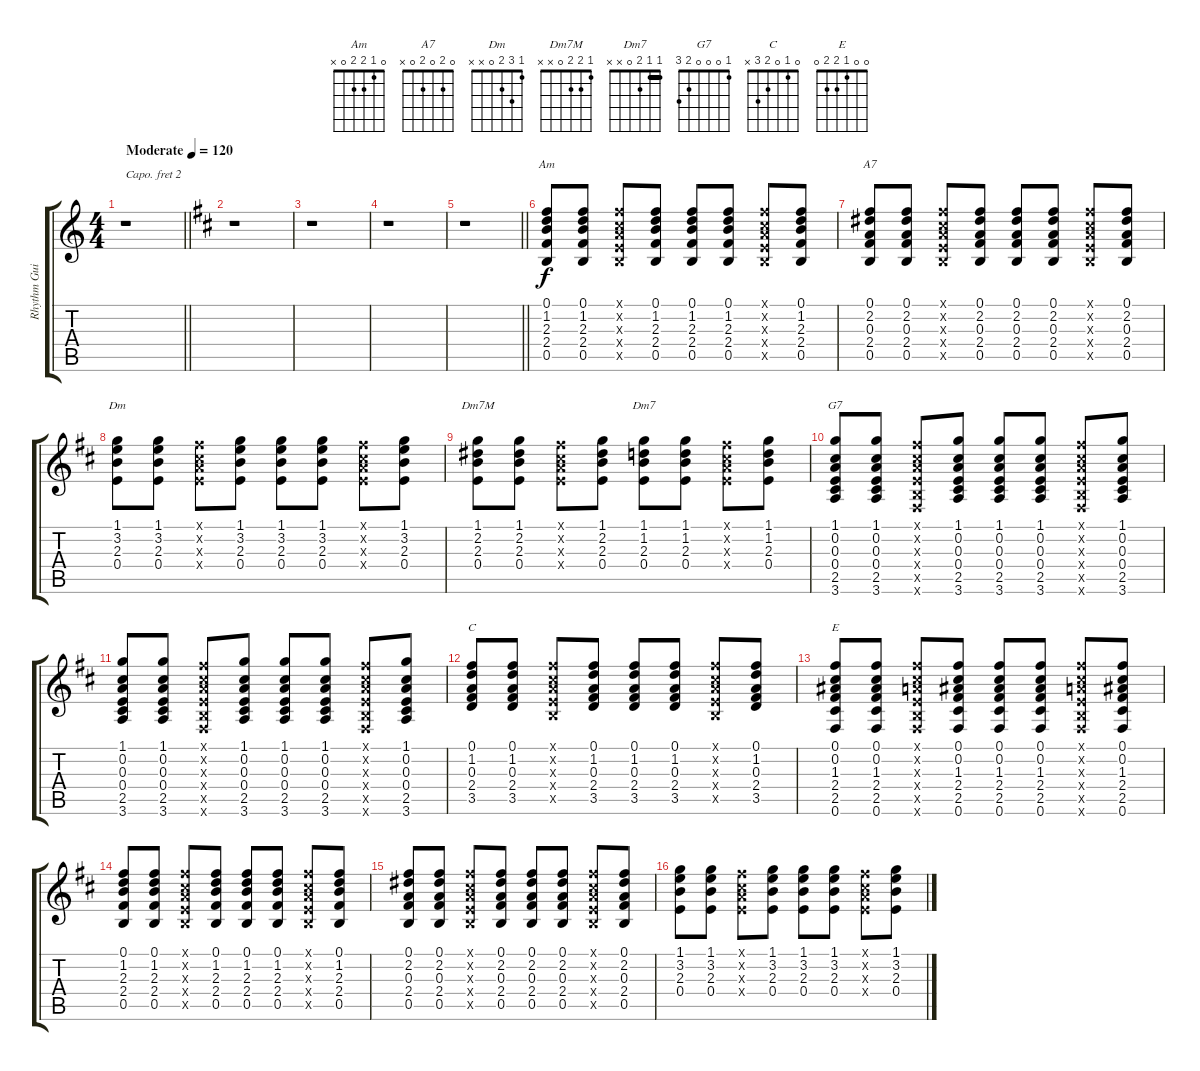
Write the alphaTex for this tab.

\track ("Rhythm Guitar - Oh Won Bin" "Rhythm Gui") {instrument electricguitarclean}
\staff {score tabs}
\capo 2
\tuning (E4 B3 G3 D3 A2 E2) {hide}
\chord ("Am" 0 1 2 2 0 x)
\chord ("A7" 0 2 0 2 0 x)
\chord ("Dm" 1 3 2 0 x x)
\chord ("Dm7M" 1 2 2 0 x x)
\chord ("Dm7" 1 1 2 0 x x) {barre 1}
\chord ("G7" 1 0 0 0 2 3)
\chord ("C" 0 1 0 2 3 x)
\chord ("E" 0 0 1 2 2 0)
\ts (4 4)
\tempo (120 "Moderate")
\clef g2
\barLineRight lightlight
\ks c
r.1{dy f instrument electricguitarclean} |
\ks bminor
r.1 |
r.1 |
r.1 |
\barLineRight lightlight
r.1 |
(0.1 1.2 2.3 2.4 0.5).8{ch "Am"} (0.1 1.2 2.3 2.4 0.5).8 (0.1{x} 0.2{x} 0.3{x} 0.4{x} 0.5{x}).8 (0.1 1.2 2.3 2.4 0.5).8 (0.1 1.2 2.3 2.4 0.5).8 (0.1 1.2 2.3 2.4 0.5).8 (0.1{x} 0.2{x} 0.3{x} 0.4{x} 0.5{x}).8 (0.1 1.2 2.3 2.4 0.5).8 |
(0.1 2.2 0.3 2.4 0.5).8{ch "A7"} (0.1 2.2 0.3 2.4 0.5).8 (0.1{x} 0.2{x} 0.3{x} 0.4{x} 0.5{x}).8 (0.1 2.2 0.3 2.4 0.5).8 (0.1 2.2 0.3 2.4 0.5).8 (0.1 2.2 0.3 2.4 0.5).8 (0.1{x} 0.2{x} 0.3{x} 0.4{x} 0.5{x}).8 (0.1 2.2 0.3 2.4 0.5).8 |
(1.1 3.2 2.3 0.4).8{ch "Dm"} (1.1 3.2 2.3 0.4).8 (0.1{x} 0.2{x} 0.3{x} 0.4{x}).8 (1.1 3.2 2.3 0.4).8 (1.1 3.2 2.3 0.4).8 (1.1 3.2 2.3 0.4).8 (0.1{x} 0.2{x} 0.3{x} 0.4{x}).8 (1.1 3.2 2.3 0.4).8 |
(1.1 2.2 2.3 0.4).8{ch "Dm7M"} (1.1 2.2 2.3 0.4).8 (0.1{x} 0.2{x} 0.3{x} 0.4{x}).8 (1.1 2.2 2.3 0.4).8 (1.1 1.2 2.3 0.4).8{ch "Dm7"} (1.1 1.2 2.3 0.4).8 (0.1{x} 0.2{x} 0.3{x} 0.4{x}).8 (1.1 1.2 2.3 0.4).8 |
(1.1 0.2 0.3 0.4 2.5 3.6).8{ch "G7"} (1.1 0.2 0.3 0.4 2.5 3.6).8 (0.1{x} 0.2{x} 0.3{x} 0.4{x} 0.5{x} 0.6{x}).8 (1.1 0.2 0.3 0.4 2.5 3.6).8 (1.1 0.2 0.3 0.4 2.5 3.6).8 (1.1 0.2 0.3 0.4 2.5 3.6).8 (0.1{x} 0.2{x} 0.3{x} 0.4{x} 0.5{x} 0.6{x}).8 (1.1 0.2 0.3 0.4 2.5 3.6).8 |
(1.1 0.2 0.3 0.4 2.5 3.6).8 (1.1 0.2 0.3 0.4 2.5 3.6).8 (0.1{x} 0.2{x} 0.3{x} 0.4{x} 0.5{x} 0.6{x}).8 (1.1 0.2 0.3 0.4 2.5 3.6).8 (1.1 0.2 0.3 0.4 2.5 3.6).8 (1.1 0.2 0.3 0.4 2.5 3.6).8 (0.1{x} 0.2{x} 0.3{x} 0.4{x} 0.5{x} 0.6{x}).8 (1.1 0.2 0.3 0.4 2.5 3.6).8 |
(0.1 1.2 0.3 2.4 3.5).8{ch "C"} (0.1 1.2 0.3 2.4 3.5).8 (0.1{x} 0.2{x} 0.3{x} 0.4{x} 0.5{x}).8 (0.1 1.2 0.3 2.4 3.5).8 (0.1 1.2 0.3 2.4 3.5).8 (0.1 1.2 0.3 2.4 3.5).8 (0.1{x} 0.2{x} 0.3{x} 0.4{x} 0.5{x}).8 (0.1 1.2 0.3 2.4 3.5).8 |
(0.1 0.2 1.3 2.4 2.5 0.6).8{ch "E"} (0.1 0.2 1.3 2.4 2.5 0.6).8 (0.1{x} 0.2{x} 0.3{x} 0.4{x} 0.5{x} 0.6{x}).8 (0.1 0.2 1.3 2.4 2.5 0.6).8 (0.1 0.2 1.3 2.4 2.5 0.6).8 (0.1 0.2 1.3 2.4 2.5 0.6).8 (0.1{x} 0.2{x} 0.3{x} 0.4{x} 0.5{x} 0.6{x}).8 (0.1 0.2 1.3 2.4 2.5 0.6).8 |
(0.1 1.2 2.3 2.4 0.5).8 (0.1 1.2 2.3 2.4 0.5).8 (0.1{x} 0.2{x} 0.3{x} 0.4{x} 0.5{x}).8 (0.1 1.2 2.3 2.4 0.5).8 (0.1 1.2 2.3 2.4 0.5).8 (0.1 1.2 2.3 2.4 0.5).8 (0.1{x} 0.2{x} 0.3{x} 0.4{x} 0.5{x}).8 (0.1 1.2 2.3 2.4 0.5).8 |
(0.1 2.2 0.3 2.4 0.5).8 (0.1 2.2 0.3 2.4 0.5).8 (0.1{x} 0.2{x} 0.3{x} 0.4{x} 0.5{x}).8 (0.1 2.2 0.3 2.4 0.5).8 (0.1 2.2 0.3 2.4 0.5).8 (0.1 2.2 0.3 2.4 0.5).8 (0.1{x} 0.2{x} 0.3{x} 0.4{x} 0.5{x}).8 (0.1 2.2 0.3 2.4 0.5).8 |
(1.1 3.2 2.3 0.4).8 (1.1 3.2 2.3 0.4).8 (0.1{x} 0.2{x} 0.3{x} 0.4{x}).8 (1.1 3.2 2.3 0.4).8 (1.1 3.2 2.3 0.4).8 (1.1 3.2 2.3 0.4).8 (0.1{x} 0.2{x} 0.3{x} 0.4{x}).8 (1.1 3.2 2.3 0.4).8
